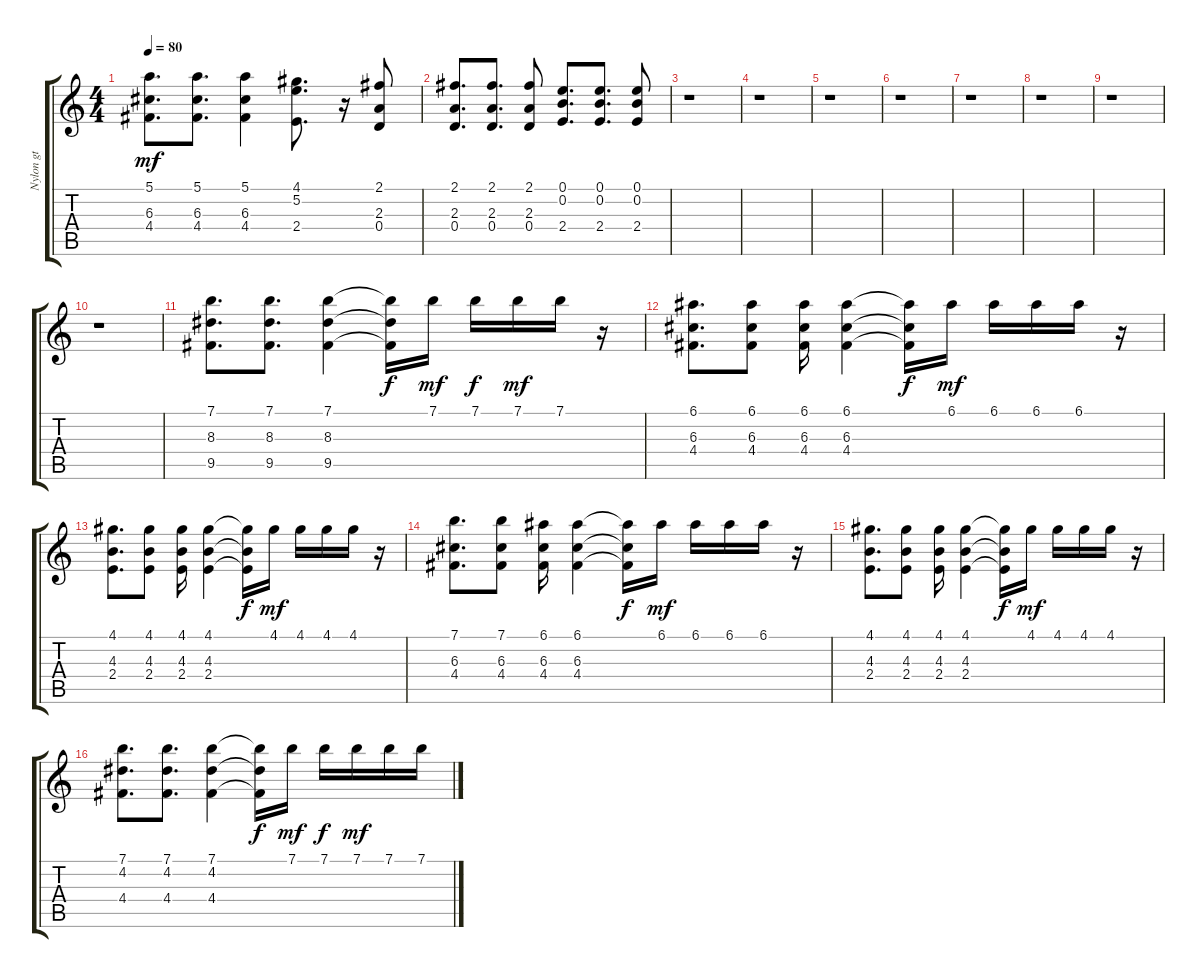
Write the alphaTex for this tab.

\track ("Nylon gt" "Nylon gt") {instrument acousticguitarnylon}
\staff {score tabs}
\tuning (E4 B3 G3 D3 A2 E2) {hide}
\ts (4 4)
\tempo 80
\clef g2
\ks c
(5.1 6.3 4.4).8{d dy mf} (5.1 6.3 4.4).8{d} (5.1 6.3 4.4).4 (4.1 5.2 2.4).8{d} r.16 (2.1 2.3 0.4).8 |
(2.1 2.3 0.4).8{d} (2.1 2.3 0.4).8{d} (2.1 2.3 0.4).8 (0.1 0.2 2.4).8{d} (0.1 0.2 2.4).8{d} (0.1 0.2 2.4).8 |
r.1 |
r.1 |
r.1 |
r.1 |
r.1 |
r.1 |
r.1 |
r.1 |
(7.1 8.3 9.5).8{d} (7.1 8.3 9.5).8{d} (7.1 8.3 9.5).4 (7.1{t} 8.3{t} 9.5{t}).16{dy f} 7.1.16{dy mf} 7.1.16{dy f} 7.1.16{dy mf} 7.1.16 r.16 |
(6.1 6.3 4.4).8{d} (6.1 6.3 4.4).8 (6.1 6.3 4.4).16 (6.1 6.3 4.4).4 (6.1{t} 6.3{t} 4.4{t}).16{dy f} 6.1.16{dy mf} 6.1.16 6.1.16 6.1.16 r.16 |
(4.1 4.3 2.4).8{d} (4.1 4.3 2.4).8 (4.1 4.3 2.4).16 (4.1 4.3 2.4).4 (4.1{t} 4.3{t} 2.4{t}).16{dy f} 4.1.16{dy mf} 4.1.16 4.1.16 4.1.16 r.16 |
(7.1 6.3 4.4).8{d} (7.1 6.3 4.4).8 (6.1 6.3 4.4).16 (6.1 6.3 4.4).4 (6.1{t} 6.3{t} 4.4{t}).16{dy f} 6.1.16{dy mf} 6.1.16 6.1.16 6.1.16 r.16 |
(4.1 4.3 2.4).8{d} (4.1 4.3 2.4).8 (4.1 4.3 2.4).16 (4.1 4.3 2.4).4 (4.1{t} 4.3{t} 2.4{t}).16{dy f} 4.1.16{dy mf} 4.1.16 4.1.16 4.1.16 r.16 |
(7.1 4.2 4.4).8{d} (7.1 4.2 4.4).8{d} (7.1 4.2 4.4).4 (7.1{t} 4.2{t} 4.4{t}).16{dy f} 7.1.16{dy mf} 7.1.16{dy f} 7.1.16{dy mf} 7.1.16 7.1.16
